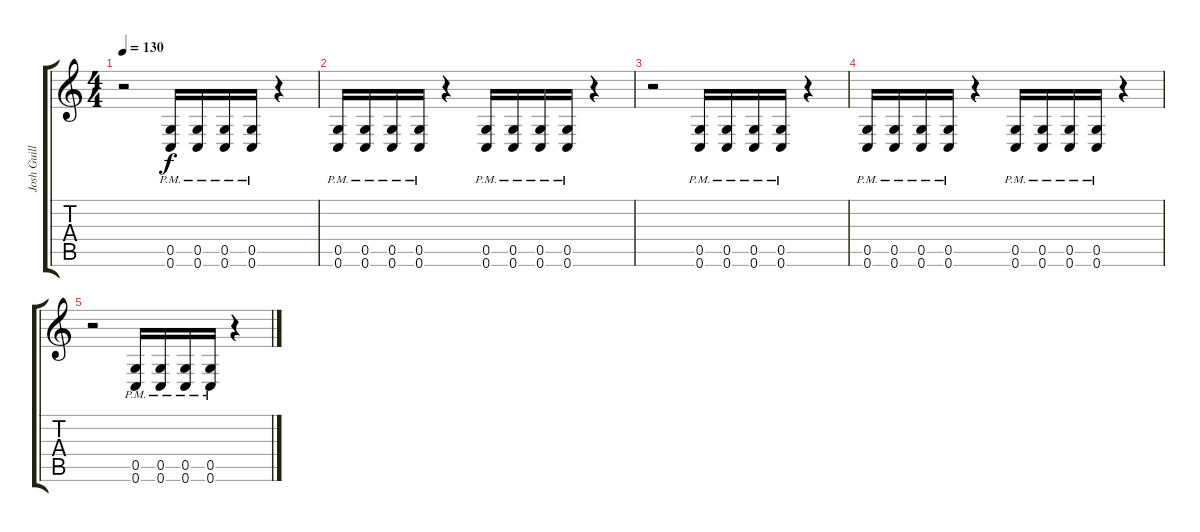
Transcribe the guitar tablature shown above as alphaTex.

\track ("Josh Guillaume" "Josh Guill") {instrument overdrivenguitar}
\staff {score tabs}
\tuning (D4 A3 F3 C3 G2 C2) {hide}
\ts (4 4)
\tempo 130
\clef g2
\ks c
r.2{dy f} (0.5{pm} 0.6{pm}).16 (0.5{pm} 0.6{pm}).16 (0.5{pm} 0.6{pm}).16 (0.5{pm} 0.6{pm}).16 r.4 |
(0.5{pm} 0.6{pm}).16 (0.5{pm} 0.6{pm}).16 (0.5{pm} 0.6{pm}).16 (0.5{pm} 0.6{pm}).16 r.4 (0.5{pm} 0.6{pm}).16 (0.5{pm} 0.6{pm}).16 (0.5{pm} 0.6{pm}).16 (0.5{pm} 0.6{pm}).16 r.4 |
r.2 (0.5{pm} 0.6{pm}).16 (0.5{pm} 0.6{pm}).16 (0.5{pm} 0.6{pm}).16 (0.5{pm} 0.6{pm}).16 r.4 |
(0.5{pm} 0.6{pm}).16 (0.5{pm} 0.6{pm}).16 (0.5{pm} 0.6{pm}).16 (0.5{pm} 0.6{pm}).16 r.4 (0.5{pm} 0.6{pm}).16 (0.5{pm} 0.6{pm}).16 (0.5{pm} 0.6{pm}).16 (0.5{pm} 0.6{pm}).16 r.4 |
r.2 (0.5{pm} 0.6{pm}).16 (0.5{pm} 0.6{pm}).16 (0.5{pm} 0.6{pm}).16 (0.5{pm} 0.6{pm}).16 r.4
